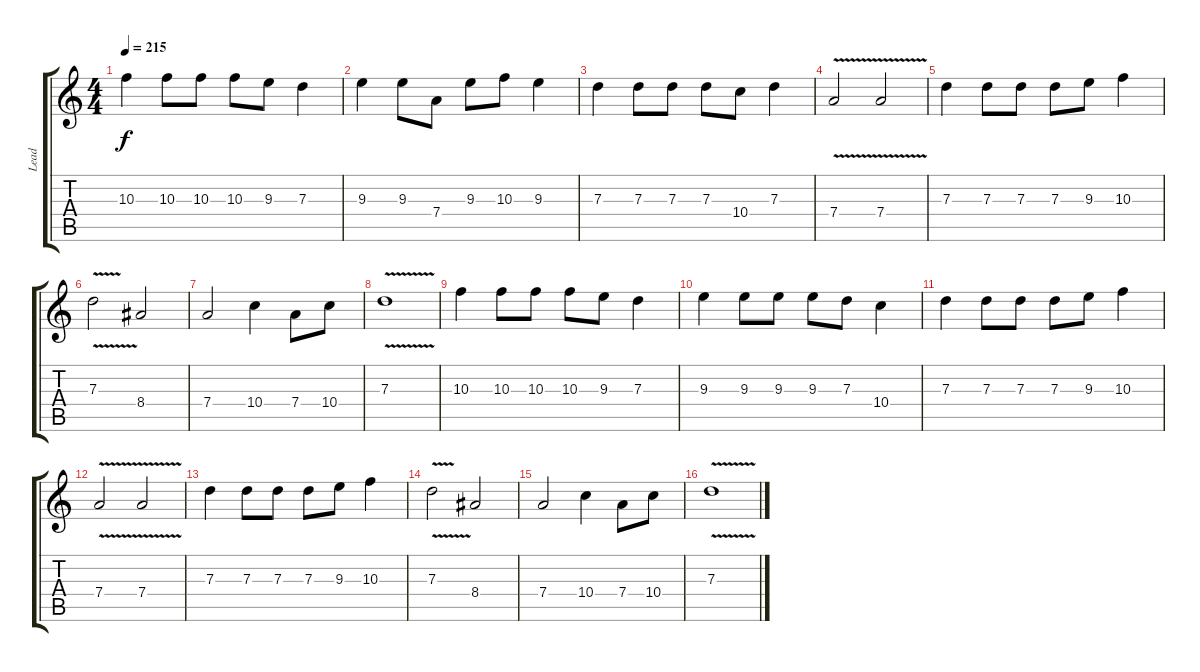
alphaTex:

\track ("Lead" "Lead") {instrument distortionguitar}
\staff {score tabs}
\tuning (E4 B3 G3 D3 A2 E2) {hide}
\ts (4 4)
\tempo 215
\clef g2
\ks c
10.3.4{dy f} 10.3.8 10.3.8 10.3.8 9.3.8 7.3.4 |
9.3.4 9.3.8 7.4.8 9.3.8 10.3.8 9.3.4 |
7.3.4 7.3.8 7.3.8 7.3.8 10.4.8 7.3.4 |
7.4{v}.2 7.4{v}.2 |
7.3.4 7.3.8 7.3.8 7.3.8 9.3.8 10.3.4 |
7.3{v}.2 8.4.2 |
7.4.2 10.4.4 7.4.8 10.4.8 |
7.3{v}.1 |
10.3.4 10.3.8 10.3.8 10.3.8 9.3.8 7.3.4 |
9.3.4 9.3.8 9.3.8 9.3.8 7.3.8 10.4.4 |
7.3.4 7.3.8 7.3.8 7.3.8 9.3.8 10.3.4 |
7.4{v}.2 7.4{v}.2 |
7.3.4 7.3.8 7.3.8 7.3.8 9.3.8 10.3.4 |
7.3{v}.2 8.4.2 |
7.4.2 10.4.4 7.4.8 10.4.8 |
7.3{v}.1
